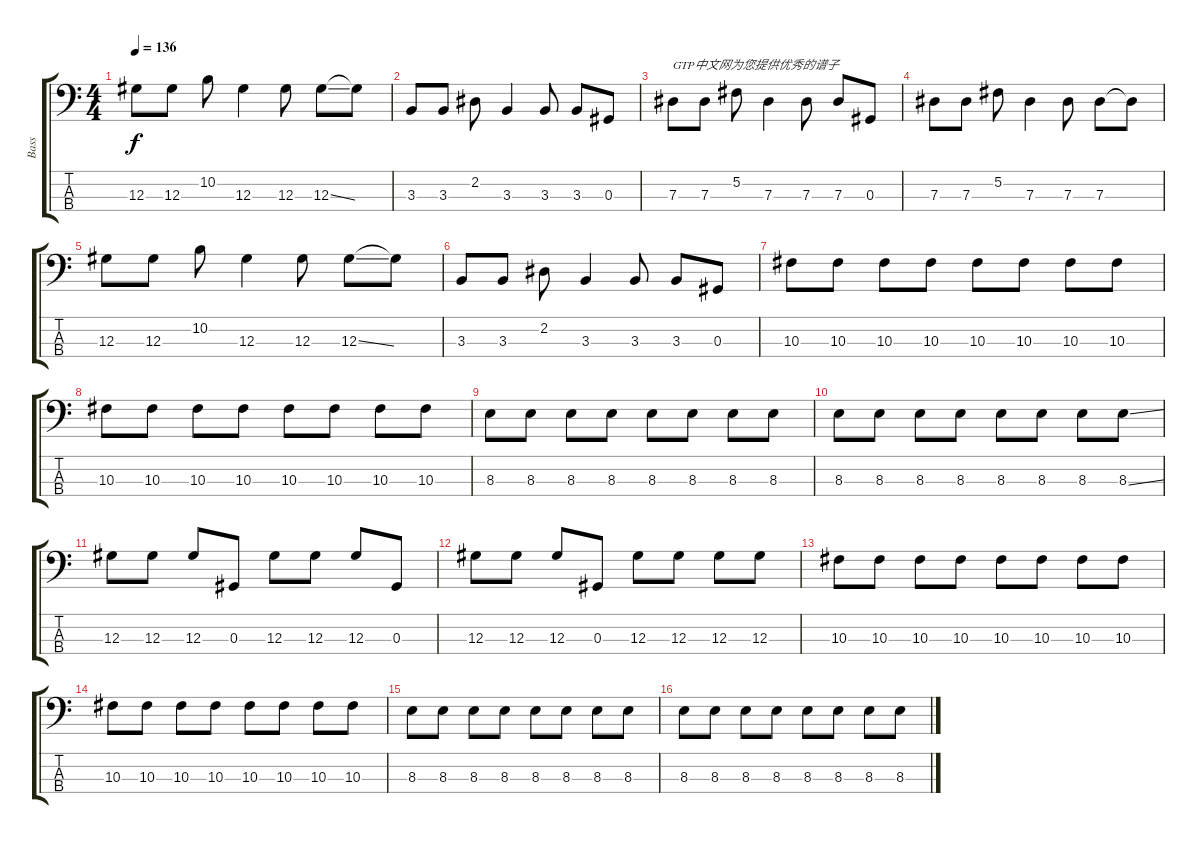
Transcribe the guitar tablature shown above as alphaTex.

\track ("Bass" "Bass") {instrument electricbasspick}
\staff {score tabs}
\tuning (Gb2 Db2 Ab1 Eb1) {hide}
\ts (4 4)
\tempo 136
\clef f4
\ks c
12.3.8{dy f instrument electricbasspick} 12.3.8 10.2.8 12.3.4 12.3.8 12.3{ss}.8 12.3{t}.8 |
3.3.8 3.3.8 2.2.8 3.3.4 3.3.8 3.3.8 0.3.8 |
7.3.8{txt "GTP中文网为您提供优秀的谱子"} 7.3.8 5.2.8 7.3.4 7.3.8 7.3.8 0.3.8 |
7.3.8 7.3.8 5.2.8 7.3.4 7.3.8 7.3.8 7.3{t}.8 |
12.3.8 12.3.8 10.2.8 12.3.4 12.3.8 12.3{ss}.8 12.3{t}.8 |
3.3.8 3.3.8 2.2.8 3.3.4 3.3.8 3.3.8 0.3.8 |
10.3.8 10.3.8 10.3.8 10.3.8 10.3.8 10.3.8 10.3.8 10.3.8 |
10.3.8 10.3.8 10.3.8 10.3.8 10.3.8 10.3.8 10.3.8 10.3.8 |
8.3.8 8.3.8 8.3.8 8.3.8 8.3.8 8.3.8 8.3.8 8.3.8 |
8.3.8 8.3.8 8.3.8 8.3.8 8.3.8 8.3.8 8.3.8 8.3{ss}.8 |
12.3.8 12.3.8 12.3.8 0.3.8 12.3.8 12.3.8 12.3.8 0.3.8 |
12.3.8 12.3.8 12.3.8 0.3.8 12.3.8 12.3.8 12.3.8 12.3.8 |
10.3.8 10.3.8 10.3.8 10.3.8 10.3.8 10.3.8 10.3.8 10.3.8 |
10.3.8 10.3.8 10.3.8 10.3.8 10.3.8 10.3.8 10.3.8 10.3.8 |
8.3.8 8.3.8 8.3.8 8.3.8 8.3.8 8.3.8 8.3.8 8.3.8 |
8.3.8 8.3.8 8.3.8 8.3.8 8.3.8 8.3.8 8.3.8 8.3.8
